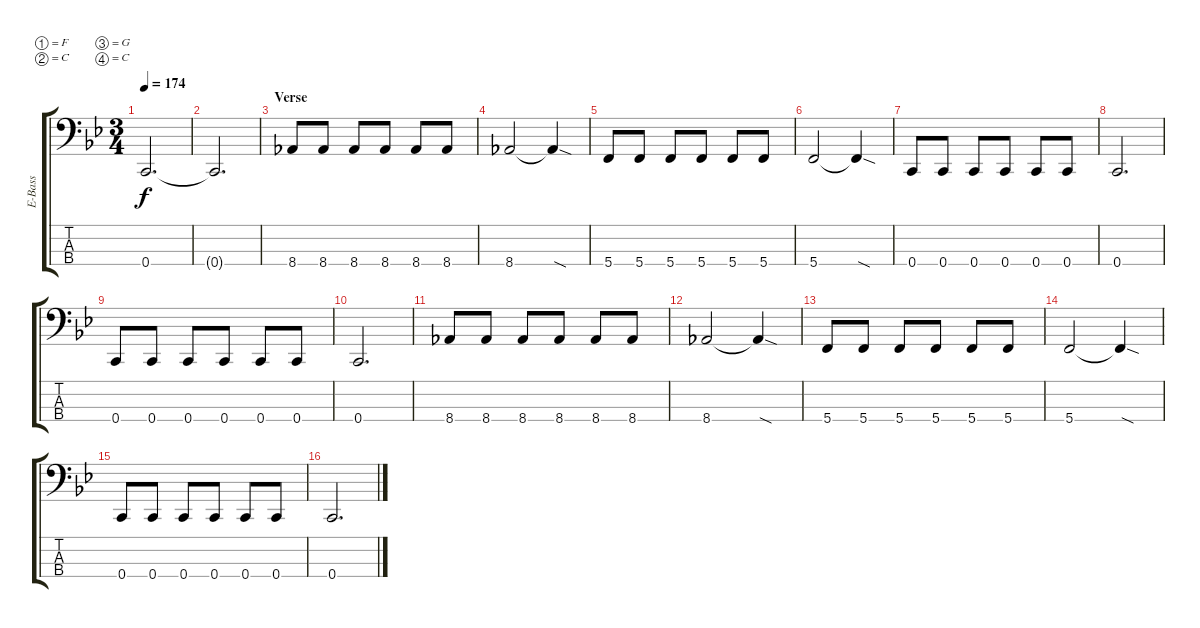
\bracketExtendMode groupsimilarinstruments
\track ("Mike D'Antonio" "E-Bass") {instrument electricbasspick}
\staff {score tabs}
\tuning (F2 C2 G1 C1)
\ts (3 4)
\tempo 174
\clef f4
\ks bb
0.4{t acc forcenatural}.2{d dy f} |
0.4{t acc forcenatural}.2{d} |
\section ("" "Verse")
8.4{acc b}.8 8.4{acc b}.8 8.4{acc b}.8 8.4{acc b}.8 8.4{acc b}.8 8.4{acc b}.8 |
8.4{acc b}.2 8.4{sod t acc b}.4 |
5.4{acc forcenatural}.8 5.4{acc forcenatural}.8 5.4{acc forcenatural}.8 5.4{acc forcenatural}.8 5.4{acc forcenatural}.8 5.4{acc forcenatural}.8 |
5.4{acc forcenatural}.2 5.4{sod t acc forcenatural}.4 |
0.4{acc forcenatural}.8 0.4{acc forcenatural}.8 0.4{acc forcenatural}.8 0.4{acc forcenatural}.8 0.4{acc forcenatural}.8 0.4{acc forcenatural}.8 |
0.4{acc forcenatural}.2{d} |
0.4{acc forcenatural}.8 0.4{acc forcenatural}.8 0.4{acc forcenatural}.8 0.4{acc forcenatural}.8 0.4{acc forcenatural}.8 0.4{acc forcenatural}.8 |
0.4{acc forcenatural}.2{d} |
8.4{acc b}.8 8.4{acc b}.8 8.4{acc b}.8 8.4{acc b}.8 8.4{acc b}.8 8.4{acc b}.8 |
8.4{acc b}.2 8.4{sod t acc b}.4 |
5.4{acc forcenatural}.8 5.4{acc forcenatural}.8 5.4{acc forcenatural}.8 5.4{acc forcenatural}.8 5.4{acc forcenatural}.8 5.4{acc forcenatural}.8 |
5.4{acc forcenatural}.2 5.4{sod t acc forcenatural}.4 |
0.4{acc forcenatural}.8 0.4{acc forcenatural}.8 0.4{acc forcenatural}.8 0.4{acc forcenatural}.8 0.4{acc forcenatural}.8 0.4{acc forcenatural}.8 |
0.4{acc forcenatural}.2{d}
